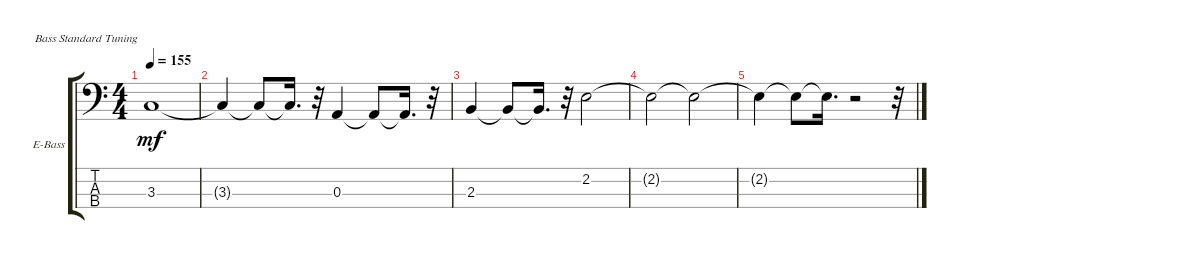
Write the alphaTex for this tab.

\bracketExtendMode groupsimilarinstruments
\firstSystemTrackNameOrientation horizontal
\otherSystemsTrackNameOrientation horizontal
\track ("" "E-Bass") {instrument electricbassfinger}
\staff {score tabs}
\tuning (G2 D2 A1 E1)
\ts (4 4)
\tempo 155
\clef f4
\ks c
3.3.1{dy mf} |
3.3{t}.4 3.3{t}.8 3.3{t}.16{d} r.32 0.3.4 0.3{t}.8 0.3{t}.16{d} r.32 |
2.3.4 2.3{t}.8 2.3{t}.16{d} r.32 2.2.2 |
2.2{t}.2 2.2{t}.2 |
2.2{t}.4 2.2{t}.8 2.2{t}.16{d} r.2 r.32
